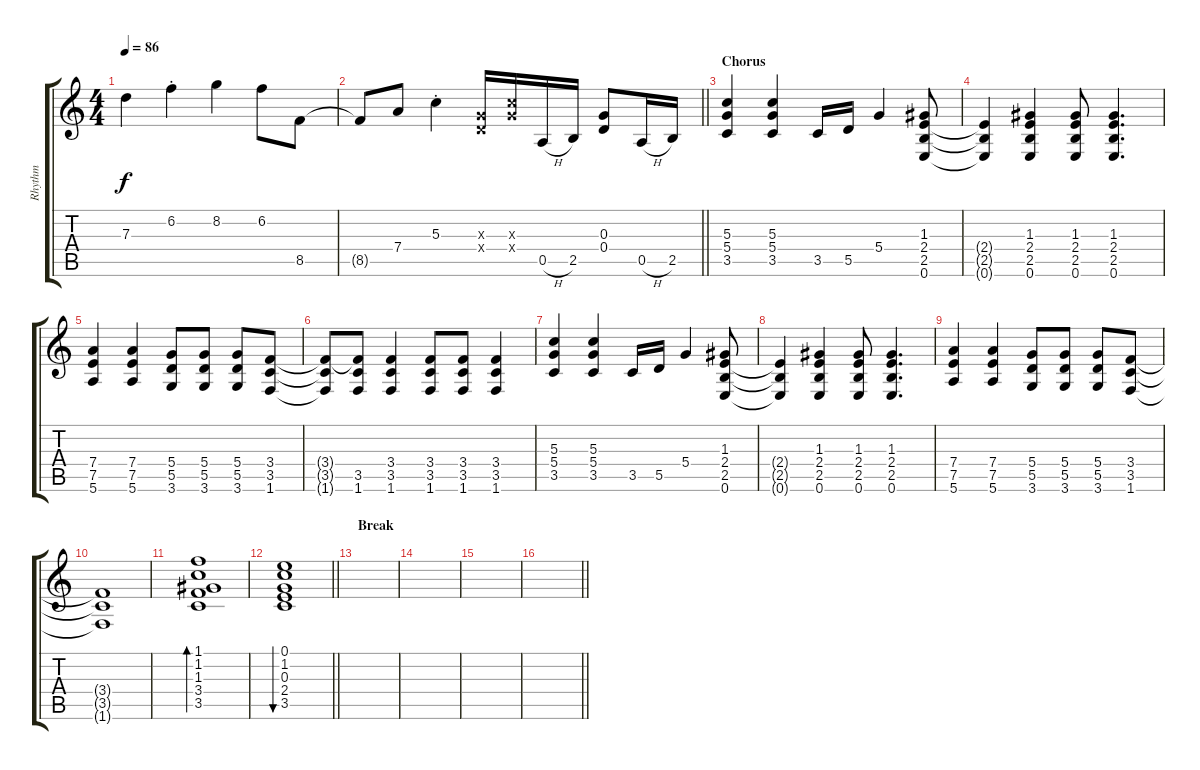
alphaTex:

\track ("Rhythm" "Rhythm") {instrument distortionguitar}
\staff {score tabs}
\tuning (E4 B3 G3 D3 A2 E2) {hide}
\ts (4 4)
\tempo 86
\clef g2
\ks c
7.3.4{dy f} 6.2{st}.4 8.2.4 6.2.8 8.5.8 |
\barLineRight lightlight
8.5{t}.8 7.4.8 5.3{st}.4 (0.3{x} 0.4{x}).16 (5.3{x} 5.4{x}).16 0.5{h}.16{volume 11 instrument overdrivenguitar} 2.5.16 (0.3 0.4).8 0.5{h}.16 2.5.16 |
\section ("" "Chorus")
(5.3 5.4 3.5).4 (5.3 5.4 3.5).4 3.5.16 5.5.16 5.4.4 (1.3 2.4 2.5 0.6).8 |
(2.4{t} 2.5{t} 0.6{t}).4 (1.3 2.4 2.5 0.6).4 (1.3 2.4 2.5 0.6).8 (1.3 2.4 2.5 0.6).4{d} |
(7.4 7.5 5.6).4 (7.4 7.5 5.6).4 (5.4 5.5 3.6).8 (5.4 5.5 3.6).8 (5.4 5.5 3.6).8 (3.4 3.5 1.6).8 |
(3.4{t} 3.5{t} 1.6{t}).8 (3.4{t} 3.5 1.6).8 (3.4 3.5 1.6).4 (3.4 3.5 1.6).8 (3.4 3.5 1.6).8 (3.4 3.5 1.6).4 |
(5.3 5.4 3.5).4 (5.3 5.4 3.5).4 3.5.16 5.5.16 5.4.4 (1.3 2.4 2.5 0.6).8 |
(2.4{t} 2.5{t} 0.6{t}).4 (1.3 2.4 2.5 0.6).4 (1.3 2.4 2.5 0.6).8 (1.3 2.4 2.5 0.6).4{d} |
(7.4 7.5 5.6).4 (7.4 7.5 5.6).4 (5.4 5.5 3.6).8 (5.4 5.5 3.6).8 (5.4 5.5 3.6).8 (3.4 3.5 1.6).8 |
(3.4{t} 3.5{t} 1.6{t}).1 |
(1.1 1.2 1.3 3.4 3.5).1{bd 240 volume 9 instrument electricguitarclean} |
\barLineRight lightlight
(0.1 1.2 0.3 2.4 3.5).1{bu 120} |
\section ("" "Break")
|
|
|
\barLineRight lightlight
